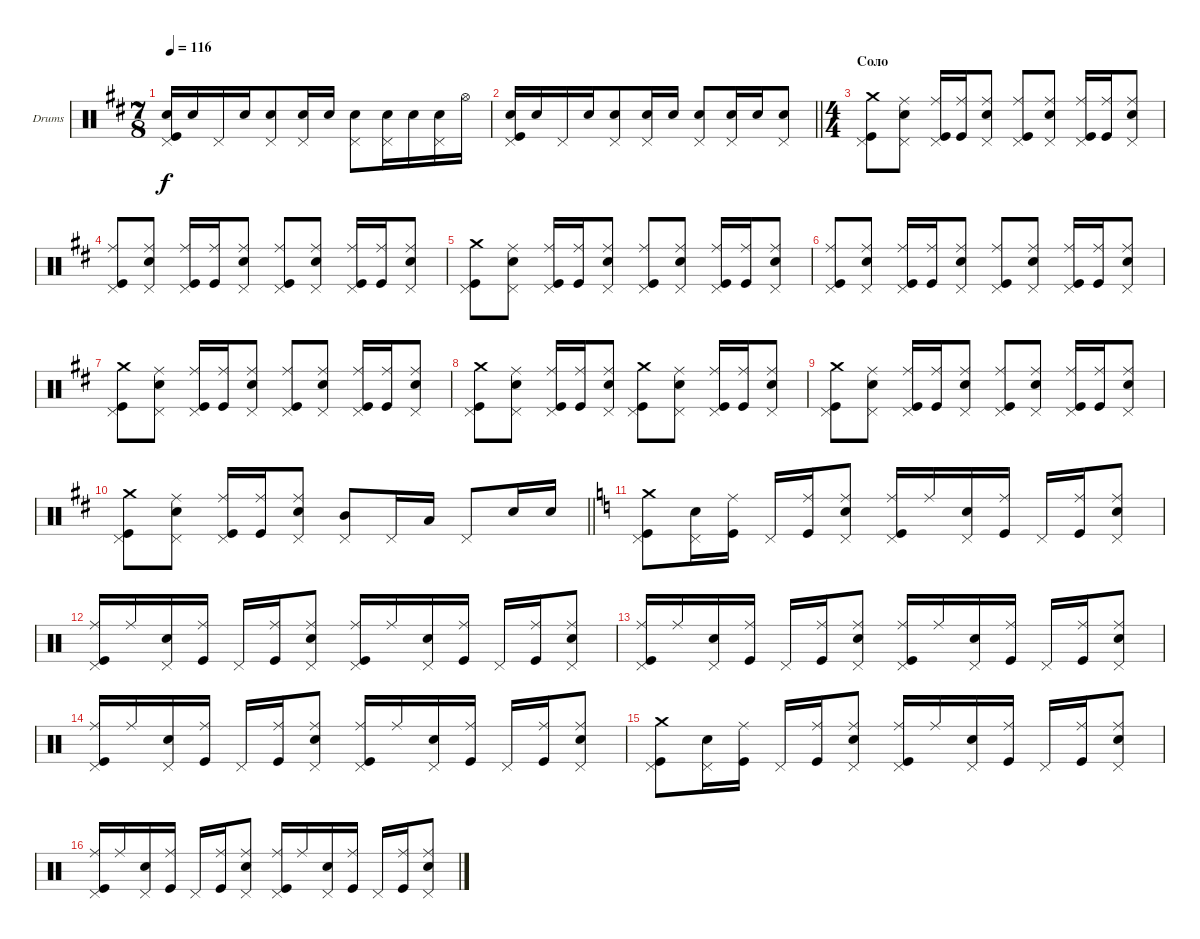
\bracketExtendMode groupsimilarinstruments
\firstSystemTrackNameOrientation horizontal
\otherSystemsTrackNameOrientation horizontal
\track ("Максим Удалов" "Drums") {instrument percussion}
\staff {score}
\articulation defaults
\ts (7 8)
\tempo 116
\clef neutral
\ks bminor
("Pedal Hi-Hat (hit)" "Snare (hit) 2" "Kick (hit)").16{dy f} "Snare (hit) 2".16 "Pedal Hi-Hat (hit)".16 "Snare (hit) 2".16 ("Snare (hit) 2" "Pedal Hi-Hat (hit)").8 ("Snare (hit) 2" "Pedal Hi-Hat (hit)").16 "Snare (hit) 2".16 ("Snare (hit) 2" "Pedal Hi-Hat (hit)").8 ("Snare (hit) 2" "Pedal Hi-Hat (hit)").16 "Snare (hit) 2".16 ("Snare (hit) 2" "Pedal Hi-Hat (hit)").16 "Hi-Hat (open)".16 |
\barLineRight lightlight
("Pedal Hi-Hat (hit)" "Snare (hit) 2" "Kick (hit)").16 "Snare (hit) 2".16 "Pedal Hi-Hat (hit)".16 "Snare (hit) 2".16 ("Snare (hit) 2" "Pedal Hi-Hat (hit)").8 ("Snare (hit) 2" "Pedal Hi-Hat (hit)").16 "Snare (hit) 2".16 ("Snare (hit) 2" "Pedal Hi-Hat (hit)").8 ("Snare (hit) 2" "Pedal Hi-Hat (hit)").16 "Snare (hit) 2".16 ("Snare (hit) 2" "Pedal Hi-Hat (hit)").8 |
\ts (4 4)
\beaming (8 2 2 2 2)
\section ("" "Соло")
("Kick (hit)" "Crash medium (hit)" "Pedal Hi-Hat (hit)").8 ("Snare (hit) 2" "Pedal Hi-Hat (hit)" "Ride (middle)").8 ("Pedal Hi-Hat (hit)" "Kick (hit)" "Ride (middle)").16 ("Kick (hit)" "Ride (middle)").16 ("Snare (hit) 2" "Pedal Hi-Hat (hit)" "Ride (middle)").8 ("Kick (hit)" "Pedal Hi-Hat (hit)" "Ride (middle)").8 ("Snare (hit) 2" "Pedal Hi-Hat (hit)" "Ride (middle)").8 ("Kick (hit)" "Pedal Hi-Hat (hit)" "Ride (middle)").16 ("Kick (hit)" "Ride (middle)").16 ("Snare (hit) 2" "Pedal Hi-Hat (hit)" "Ride (middle)").8 |
("Kick (hit)" "Ride (middle)" "Pedal Hi-Hat (hit)").8 ("Snare (hit) 2" "Pedal Hi-Hat (hit)" "Ride (middle)").8 ("Pedal Hi-Hat (hit)" "Kick (hit)" "Ride (middle)").16 ("Kick (hit)" "Ride (middle)").16 ("Snare (hit) 2" "Pedal Hi-Hat (hit)" "Ride (middle)").8 ("Kick (hit)" "Pedal Hi-Hat (hit)" "Ride (middle)").8 ("Snare (hit) 2" "Pedal Hi-Hat (hit)" "Ride (middle)").8 ("Kick (hit)" "Pedal Hi-Hat (hit)" "Ride (middle)").16 ("Kick (hit)" "Ride (middle)").16 ("Snare (hit) 2" "Pedal Hi-Hat (hit)" "Ride (middle)").8 |
("Kick (hit)" "Crash medium (hit)" "Pedal Hi-Hat (hit)").8 ("Snare (hit) 2" "Pedal Hi-Hat (hit)" "Ride (middle)").8 ("Pedal Hi-Hat (hit)" "Kick (hit)" "Ride (middle)").16 ("Kick (hit)" "Ride (middle)").16 ("Snare (hit) 2" "Pedal Hi-Hat (hit)" "Ride (middle)").8 ("Kick (hit)" "Pedal Hi-Hat (hit)" "Ride (middle)").8 ("Snare (hit) 2" "Pedal Hi-Hat (hit)" "Ride (middle)").8 ("Kick (hit)" "Pedal Hi-Hat (hit)" "Ride (middle)").16 ("Kick (hit)" "Ride (middle)").16 ("Snare (hit) 2" "Pedal Hi-Hat (hit)" "Ride (middle)").8 |
("Kick (hit)" "Ride (middle)" "Pedal Hi-Hat (hit)").8 ("Snare (hit) 2" "Pedal Hi-Hat (hit)" "Ride (middle)").8 ("Pedal Hi-Hat (hit)" "Kick (hit)" "Ride (middle)").16 ("Kick (hit)" "Ride (middle)").16 ("Snare (hit) 2" "Pedal Hi-Hat (hit)" "Ride (middle)").8 ("Kick (hit)" "Pedal Hi-Hat (hit)" "Ride (middle)").8 ("Snare (hit) 2" "Pedal Hi-Hat (hit)" "Ride (middle)").8 ("Kick (hit)" "Pedal Hi-Hat (hit)" "Ride (middle)").16 ("Kick (hit)" "Ride (middle)").16 ("Snare (hit) 2" "Pedal Hi-Hat (hit)" "Ride (middle)").8 |
("Kick (hit)" "Crash medium (hit)" "Pedal Hi-Hat (hit)").8 ("Snare (hit) 2" "Pedal Hi-Hat (hit)" "Ride (middle)").8 ("Pedal Hi-Hat (hit)" "Kick (hit)" "Ride (middle)").16 ("Kick (hit)" "Ride (middle)").16 ("Snare (hit) 2" "Pedal Hi-Hat (hit)" "Ride (middle)").8 ("Kick (hit)" "Pedal Hi-Hat (hit)" "Ride (middle)").8 ("Snare (hit) 2" "Pedal Hi-Hat (hit)" "Ride (middle)").8 ("Kick (hit)" "Pedal Hi-Hat (hit)" "Ride (middle)").16 ("Kick (hit)" "Ride (middle)").16 ("Snare (hit) 2" "Pedal Hi-Hat (hit)" "Ride (middle)").8 |
("Kick (hit)" "Crash medium (hit)" "Pedal Hi-Hat (hit)").8 ("Snare (hit) 2" "Pedal Hi-Hat (hit)" "Ride (middle)").8 ("Pedal Hi-Hat (hit)" "Kick (hit)" "Ride (middle)").16 ("Kick (hit)" "Ride (middle)").16 ("Snare (hit) 2" "Pedal Hi-Hat (hit)" "Ride (middle)").8 ("Kick (hit)" "Pedal Hi-Hat (hit)" "Crash medium (hit)").8 ("Snare (hit) 2" "Pedal Hi-Hat (hit)" "Ride (middle)").8 ("Kick (hit)" "Pedal Hi-Hat (hit)" "Ride (middle)").16 ("Kick (hit)" "Ride (middle)").16 ("Snare (hit) 2" "Pedal Hi-Hat (hit)" "Ride (middle)").8 |
("Kick (hit)" "Crash medium (hit)" "Pedal Hi-Hat (hit)").8 ("Snare (hit) 2" "Pedal Hi-Hat (hit)" "Ride (middle)").8 ("Pedal Hi-Hat (hit)" "Kick (hit)" "Ride (middle)").16 ("Kick (hit)" "Ride (middle)").16 ("Snare (hit) 2" "Pedal Hi-Hat (hit)" "Ride (middle)").8 ("Kick (hit)" "Pedal Hi-Hat (hit)" "Ride (middle)").8 ("Snare (hit) 2" "Pedal Hi-Hat (hit)" "Ride (middle)").8 ("Kick (hit)" "Pedal Hi-Hat (hit)" "Ride (middle)").16 ("Kick (hit)" "Ride (middle)").16 ("Snare (hit) 2" "Pedal Hi-Hat (hit)" "Ride (middle)").8 |
\barLineRight lightlight
("Kick (hit)" "Crash medium (hit)" "Pedal Hi-Hat (hit)").8 ("Snare (hit) 2" "Pedal Hi-Hat (hit)" "Ride (middle)").8 ("Pedal Hi-Hat (hit)" "Kick (hit)" "Ride (middle)").16 ("Kick (hit)" "Ride (middle)").16 ("Snare (hit) 2" "Pedal Hi-Hat (hit)" "Ride (middle)").8 ("Pedal Hi-Hat (hit)" "Mid Tom (hit)").8 "Pedal Hi-Hat (hit)".16 "Low Tom (hit)".16 "Pedal Hi-Hat (hit)".8 "Snare (hit) 2".16 "Snare (hit) 2".16 |
\ks aminor
("Kick (hit)" "Crash medium (hit)" "Pedal Hi-Hat (hit)").8 ("Snare (hit) 2" "Pedal Hi-Hat (hit)").16 ("Kick (hit)" "Ride (middle)").16 "Pedal Hi-Hat (hit)".16 ("Ride (middle)" "Kick (hit)").16 ("Snare (hit) 2" "Ride (middle)" "Pedal Hi-Hat (hit)").8 ("Kick (hit)" "Ride (middle)" "Pedal Hi-Hat (hit)").16 "Ride (middle)".16 ("Snare (hit) 2" "Pedal Hi-Hat (hit)").16 ("Kick (hit)" "Ride (middle)").16 "Pedal Hi-Hat (hit)".16 ("Ride (middle)" "Kick (hit)").16 ("Ride (middle)" "Snare (hit) 2" "Pedal Hi-Hat (hit)").8 |
("Kick (hit)" "Ride (middle)" "Pedal Hi-Hat (hit)").16 "Ride (middle)".16 ("Snare (hit) 2" "Pedal Hi-Hat (hit)").16 ("Kick (hit)" "Ride (middle)").16 "Pedal Hi-Hat (hit)".16 ("Ride (middle)" "Kick (hit)").16 ("Snare (hit) 2" "Ride (middle)" "Pedal Hi-Hat (hit)").8 ("Kick (hit)" "Ride (middle)" "Pedal Hi-Hat (hit)").16 "Ride (middle)".16 ("Snare (hit) 2" "Pedal Hi-Hat (hit)").16 ("Kick (hit)" "Ride (middle)").16 "Pedal Hi-Hat (hit)".16 ("Ride (middle)" "Kick (hit)").16 ("Ride (middle)" "Snare (hit) 2" "Pedal Hi-Hat (hit)").8 |
("Kick (hit)" "Ride (middle)" "Pedal Hi-Hat (hit)").16 "Ride (middle)".16 ("Snare (hit) 2" "Pedal Hi-Hat (hit)").16 ("Kick (hit)" "Ride (middle)").16 "Pedal Hi-Hat (hit)".16 ("Ride (middle)" "Kick (hit)").16 ("Snare (hit) 2" "Ride (middle)" "Pedal Hi-Hat (hit)").8 ("Kick (hit)" "Ride (middle)" "Pedal Hi-Hat (hit)").16 "Ride (middle)".16 ("Snare (hit) 2" "Pedal Hi-Hat (hit)").16 ("Kick (hit)" "Ride (middle)").16 "Pedal Hi-Hat (hit)".16 ("Ride (middle)" "Kick (hit)").16 ("Ride (middle)" "Snare (hit) 2" "Pedal Hi-Hat (hit)").8 |
("Kick (hit)" "Ride (middle)" "Pedal Hi-Hat (hit)").16 "Ride (middle)".16 ("Snare (hit) 2" "Pedal Hi-Hat (hit)").16 ("Kick (hit)" "Ride (middle)").16 "Pedal Hi-Hat (hit)".16 ("Ride (middle)" "Kick (hit)").16 ("Snare (hit) 2" "Ride (middle)" "Pedal Hi-Hat (hit)").8 ("Kick (hit)" "Ride (middle)" "Pedal Hi-Hat (hit)").16 "Ride (middle)".16 ("Snare (hit) 2" "Pedal Hi-Hat (hit)").16 ("Kick (hit)" "Ride (middle)").16 "Pedal Hi-Hat (hit)".16 ("Ride (middle)" "Kick (hit)").16 ("Ride (middle)" "Snare (hit) 2" "Pedal Hi-Hat (hit)").8 |
("Kick (hit)" "Crash medium (hit)" "Pedal Hi-Hat (hit)").8 ("Snare (hit) 2" "Pedal Hi-Hat (hit)").16 ("Kick (hit)" "Ride (middle)").16 "Pedal Hi-Hat (hit)".16 ("Ride (middle)" "Kick (hit)").16 ("Snare (hit) 2" "Ride (middle)" "Pedal Hi-Hat (hit)").8 ("Kick (hit)" "Ride (middle)" "Pedal Hi-Hat (hit)").16 "Ride (middle)".16 ("Snare (hit) 2" "Pedal Hi-Hat (hit)").16 ("Kick (hit)" "Ride (middle)").16 "Pedal Hi-Hat (hit)".16 ("Ride (middle)" "Kick (hit)").16 ("Ride (middle)" "Snare (hit) 2" "Pedal Hi-Hat (hit)").8 |
("Kick (hit)" "Ride (middle)" "Pedal Hi-Hat (hit)").16 "Ride (middle)".16 ("Snare (hit) 2" "Pedal Hi-Hat (hit)").16 ("Kick (hit)" "Ride (middle)").16 "Pedal Hi-Hat (hit)".16 ("Ride (middle)" "Kick (hit)").16 ("Snare (hit) 2" "Ride (middle)" "Pedal Hi-Hat (hit)").8 ("Kick (hit)" "Ride (middle)" "Pedal Hi-Hat (hit)").16 "Ride (middle)".16 ("Snare (hit) 2" "Pedal Hi-Hat (hit)").16 ("Kick (hit)" "Ride (middle)").16 "Pedal Hi-Hat (hit)".16 ("Ride (middle)" "Kick (hit)").16 ("Ride (middle)" "Snare (hit) 2" "Pedal Hi-Hat (hit)").8
